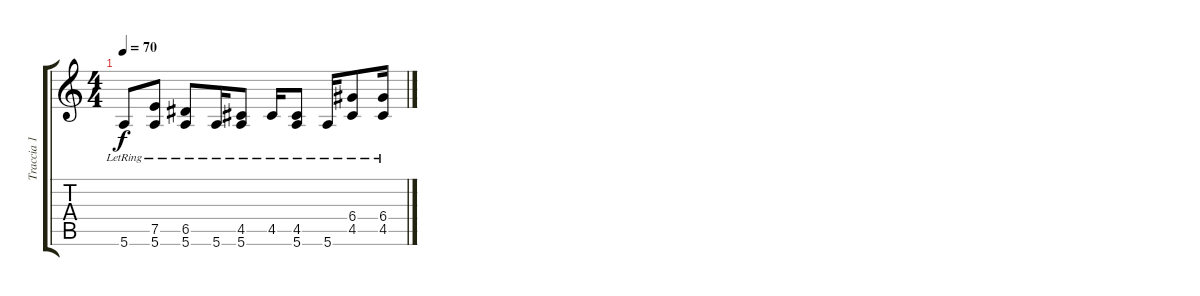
\track ("Traccia 1" "Traccia 1") {instrument acousticguitarsteel}
\staff {score tabs}
\tuning (E4 B3 G3 D3 A2 E2) {hide}
\ts (4 4)
\tempo 70
\clef g2
\ks c
5.6{lr}.8{dy f} (7.5{lr} 5.6{lr}).8 (6.5{lr} 5.6{lr}).8 5.6{lr}.16 (4.5{lr} 5.6{lr}).8 4.5{lr}.16 (4.5{lr} 5.6{lr}).8 5.6{lr}.16 (6.4{lr} 4.5{lr}).8 (6.4 4.5{lr}).16
